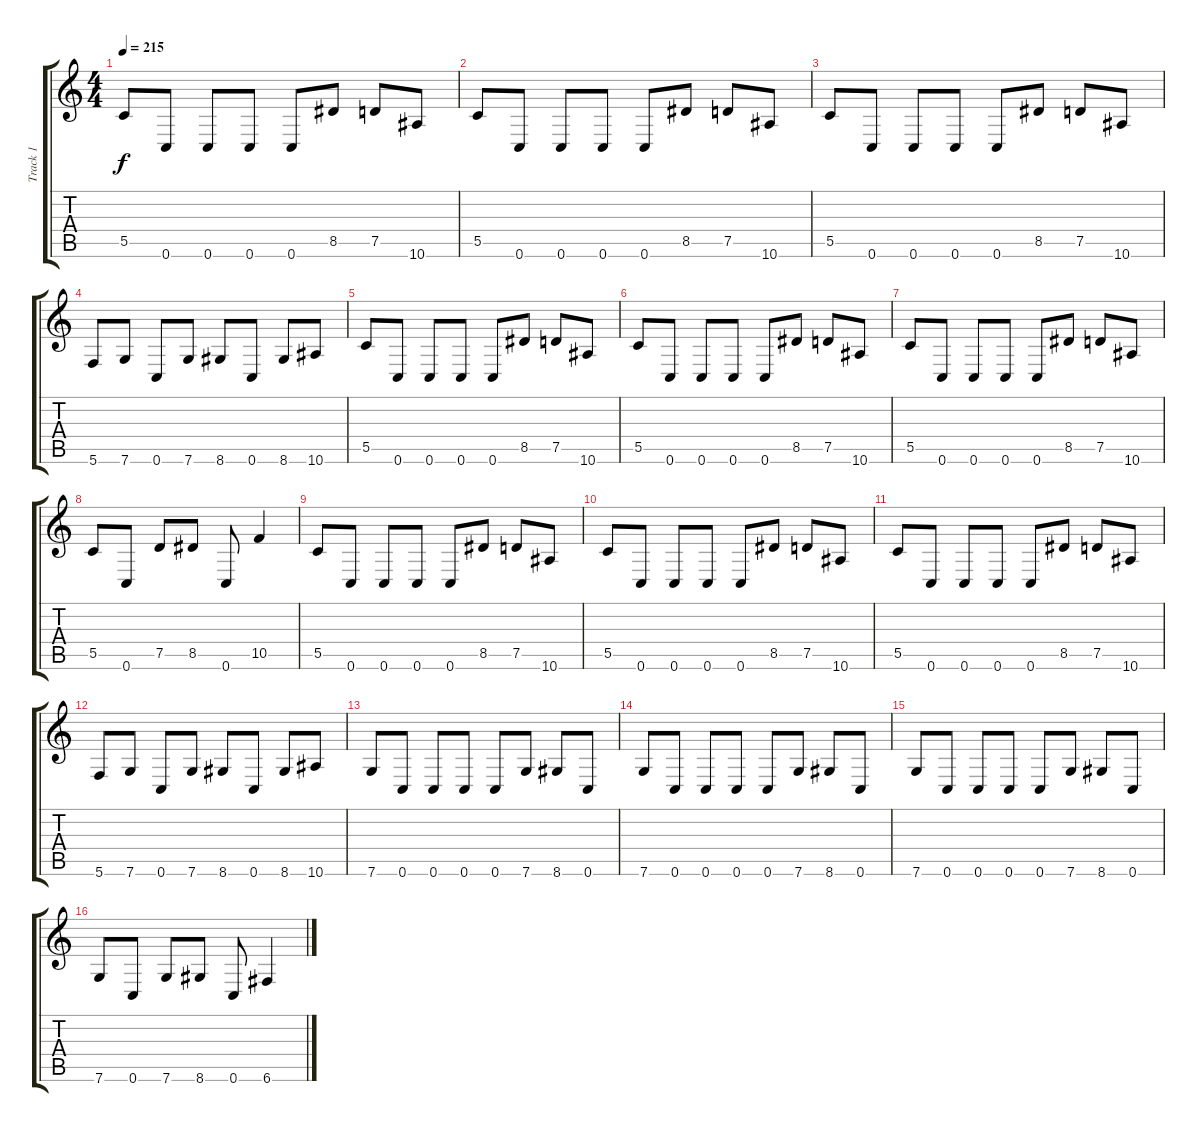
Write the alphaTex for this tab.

\track ("Track 1" "Track 1") {instrument distortionguitar}
\staff {score tabs}
\tuning (D4 A3 F3 C3 G2 C2) {hide}
\ts (4 4)
\tempo 215
\clef g2
\ks c
5.5.8{dy f} 0.6.8 0.6.8 0.6.8 0.6.8 8.5.8 7.5.8 10.6.8 |
5.5.8 0.6.8 0.6.8 0.6.8 0.6.8 8.5.8 7.5.8 10.6.8 |
5.5.8 0.6.8 0.6.8 0.6.8 0.6.8 8.5.8 7.5.8 10.6.8 |
5.6.8 7.6.8 0.6.8 7.6.8 8.6.8 0.6.8 8.6.8 10.6.8 |
5.5.8 0.6.8 0.6.8 0.6.8 0.6.8 8.5.8 7.5.8 10.6.8 |
5.5.8 0.6.8 0.6.8 0.6.8 0.6.8 8.5.8 7.5.8 10.6.8 |
5.5.8 0.6.8 0.6.8 0.6.8 0.6.8 8.5.8 7.5.8 10.6.8 |
5.5.8 0.6.8 7.5.8 8.5.8 0.6.8 10.5.4 |
5.5.8 0.6.8 0.6.8 0.6.8 0.6.8 8.5.8 7.5.8 10.6.8 |
5.5.8 0.6.8 0.6.8 0.6.8 0.6.8 8.5.8 7.5.8 10.6.8 |
5.5.8 0.6.8 0.6.8 0.6.8 0.6.8 8.5.8 7.5.8 10.6.8 |
5.6.8 7.6.8 0.6.8 7.6.8 8.6.8 0.6.8 8.6.8 10.6.8 |
7.6.8 0.6.8 0.6.8 0.6.8 0.6.8 7.6.8 8.6.8 0.6.8 |
7.6.8 0.6.8 0.6.8 0.6.8 0.6.8 7.6.8 8.6.8 0.6.8 |
7.6.8 0.6.8 0.6.8 0.6.8 0.6.8 7.6.8 8.6.8 0.6.8 |
7.6.8 0.6.8 7.6.8 8.6.8 0.6.8 6.6.4
